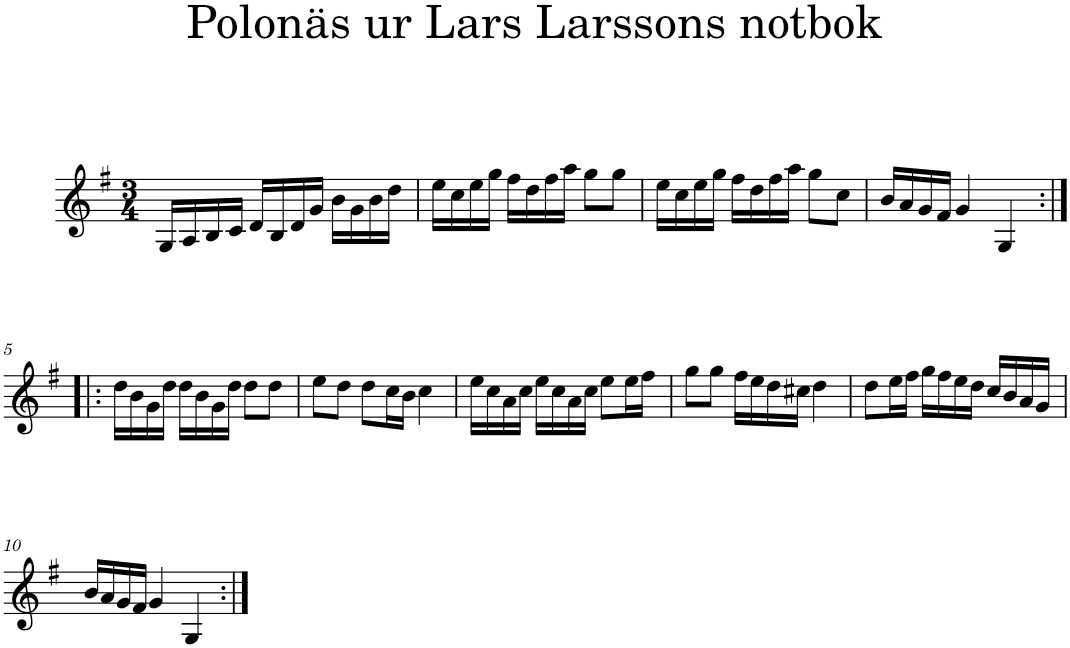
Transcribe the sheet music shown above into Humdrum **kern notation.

**kern
*part1
*staff1
*I"Piano
*I'Pno
*clefG2
*k[f#]
*G:
*M3/4
=1
16G/LL
16A/
16B/
16c/JJ
16d/LL
16B/
16d/
16g/JJ
16b\LL
16g\
16b\
16dd\JJ
=2
16ee\LL
16cc\
16ee\
16gg\JJ
16ff#\LL
16dd\
16ff#\
16aa\JJ
8gg\L
8gg\J
=3
16ee\LL
16cc\
16ee\
16gg\JJ
16ff#\LL
16dd\
16ff#\
16aa\JJ
8gg\L
8cc\J
=4
16b/LL
16a/
16g/
16f#/JJ
4g/
4G/
!!LO:LB:g=z
=5:|!|:
16dd\LL
16b\
16g\
16dd\JJ
16dd\LL
16b\
16g\
16dd\JJ
8dd\L
8dd\J
=6
8ee\L
8dd\J
8dd\L
16cc\L
16b\JJ
4cc\
=7
16ee\LL
16cc\
16a\
16cc\JJ
16ee\LL
16cc\
16a\
16cc\JJ
8ee\L
16ee\L
16ff#\JJ
=8
8gg\L
8gg\J
16ff#\LL
16ee\
16dd\
16cc#X\JJ
4dd\
=9
8dd\L
16ee\L
16ff#\JJ
16gg\LL
16ff#\
16ee\
16dd\JJ
16cc/LL
16b/
16a/
16g/JJ
!!LO:LB:g=z
=10
16b/LL
16a/
16g/
16f#/JJ
4g/
4G/
=:|!
*-
